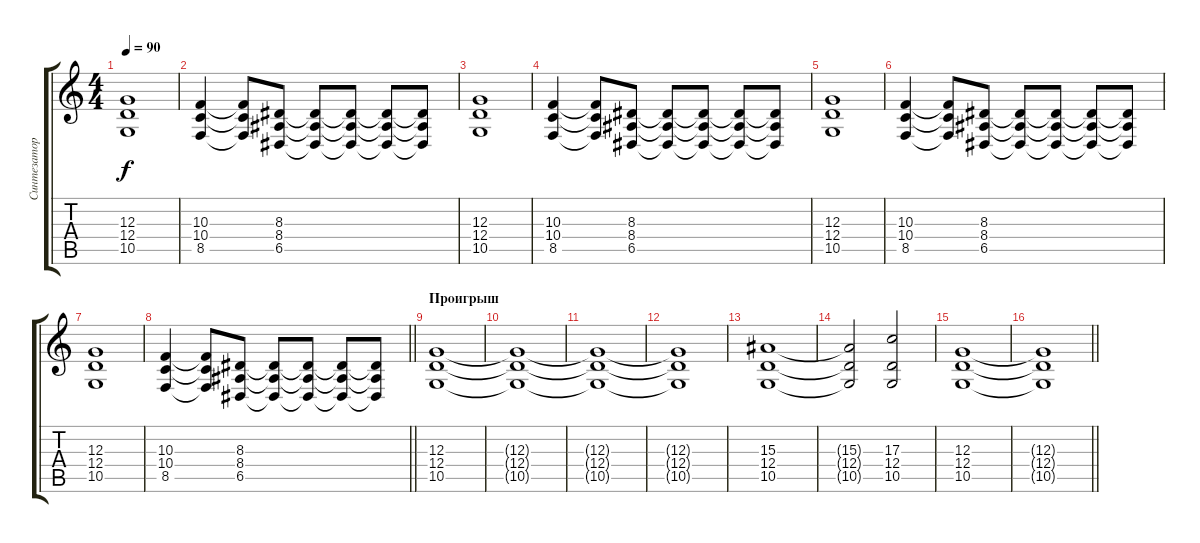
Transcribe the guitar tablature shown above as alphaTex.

\track ("Синтезатор" "Синтезатор") {instrument choiraahs}
\staff {score tabs}
\tuning (E4 B3 G3 D3 A2 E2) {hide}
\ts (4 4)
\section ("" " ")
\tempo 90
\clef g2
\ks c
(12.3 12.4 10.5).1{dy f} |
(10.3 10.4 8.5).4 (10.3{t} 10.4{t} 8.5{t}).8 (8.3 8.4 6.5).8 (8.3{t} 8.4{t} 6.5{t}).8 (8.3{t} 8.4{t} 6.5{t}).8 (8.3{t} 8.4{t} 6.5{t}).8 (8.3{t} 8.4{t} 6.5{t}).8 |
(12.3 12.4 10.5).1 |
(10.3 10.4 8.5).4 (10.3{t} 10.4{t} 8.5{t}).8 (8.3 8.4 6.5).8 (8.3{t} 8.4{t} 6.5{t}).8 (8.3{t} 8.4{t} 6.5{t}).8 (8.3{t} 8.4{t} 6.5{t}).8 (8.3{t} 8.4{t} 6.5{t}).8 |
(12.3 12.4 10.5).1 |
(10.3 10.4 8.5).4 (10.3{t} 10.4{t} 8.5{t}).8 (8.3 8.4 6.5).8 (8.3{t} 8.4{t} 6.5{t}).8 (8.3{t} 8.4{t} 6.5{t}).8 (8.3{t} 8.4{t} 6.5{t}).8 (8.3{t} 8.4{t} 6.5{t}).8 |
(12.3 12.4 10.5).1 |
\barLineRight lightlight
(10.3 10.4 8.5).4 (10.3{t} 10.4{t} 8.5{t}).8 (8.3 8.4 6.5).8 (8.3{t} 8.4{t} 6.5{t}).8 (8.3{t} 8.4{t} 6.5{t}).8 (8.3{t} 8.4{t} 6.5{t}).8 (8.3{t} 8.4{t} 6.5{t}).8 |
\section ("" "Проигрыш")
(12.3 12.4 10.5).1 |
(12.3{t} 12.4{t} 10.5{t}).1 |
(12.3{t} 12.4{t} 10.5{t}).1 |
(12.3{t} 12.4{t} 10.5{t}).1 |
(15.3 12.4 10.5).1 |
(15.3{t} 12.4{t} 10.5{t}).2 (17.3 12.4 10.5).2 |
(12.3 12.4 10.5).1 |
\barLineRight lightlight
(12.3{t} 12.4{t} 10.5{t}).1
